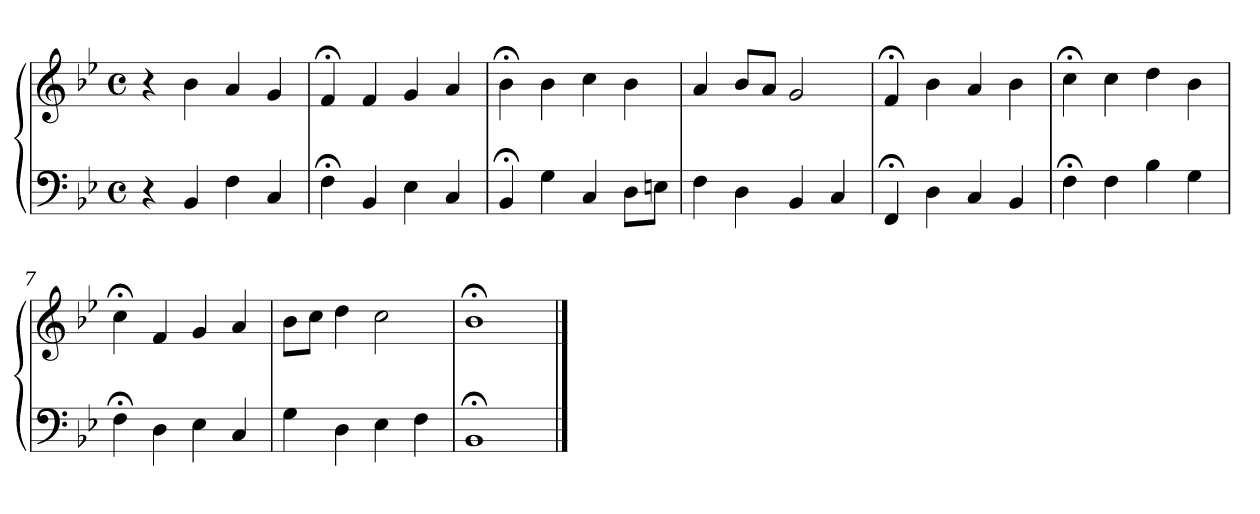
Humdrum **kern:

**kern	**kern
*part1	*part1
*staff2	*staff1
*clefF4	*clefG2
*k[b-e-]	*k[b-e-]
*M4/4	*M4/4
*met(c)	*met(c)
=1	=1
4r	4r
4BB-	4b-
4F	4a
4C	4g
=2	=2
4F;<	4f;<
4BB-	4f
4E-	4g
4C	4a
=3	=3
4BB-;<	4b-;<
4G	4b-
4C	4cc
8DL	4b-
8EnJ	.
=4	=4
4F	4a
4D	8b-L
.	8aJ
4BB-	2g
4C	.
=5	=5
4FF;<	4f;<
4D	4b-
4C	4a
4BB-	4b-
=6	=6
4F;<	4cc;<
4F	4cc
4B-	4dd
4G	4b-
!!LO:LB:g=z
=7	=7
4F;<	4cc;<
4D	4f
4E-	4g
4C	4a
=8	=8
4G	8b-L
.	8ccJ
4D	4dd
4E-	2cc
4F	.
=9	=9
1BB-;<	1b-;<
==	==
*-	*-
